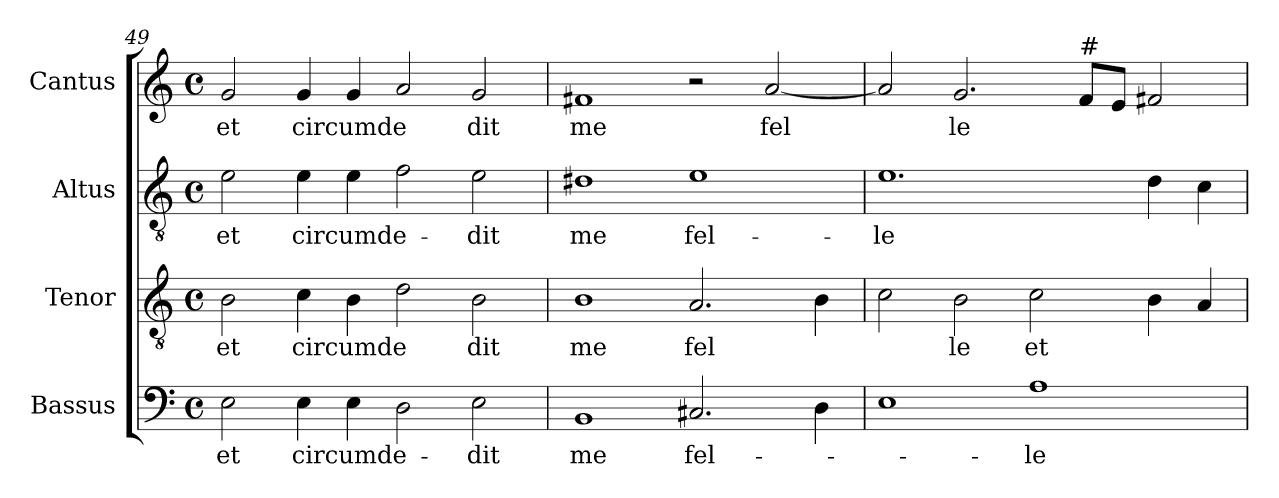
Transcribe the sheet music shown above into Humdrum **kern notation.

**kern	**text	**kern	**text	**kern	**text	**kern	**text
*part4	*part4	*part3	*part3	*part2	*part2	*part1	*part1
*staff4	*staff4	*staff3	*staff3	*staff2	*staff2	*staff1	*staff1
*I"Bassus	*	*I"Tenor	*	*I"Altus	*	*I"Cantus	*
*clefF4	*	*clefGv2	*	*clefGv2	*	*clefG2	*
*M4/4	*	*M4/4	*	*M4/4	*	*M4/4	*
*met(c)	*	*met(c)	*	*met(c)	*	*met(c)	*
=49	=49	=49	=49	=49	=49	=49	=49
!	!LO:LY:b:cj	!	!LO:LY:b:cj	!	!LO:LY:b:cj	!	!LO:LY:b:cj
2E\	et	2B\	et	2e\	et	2g/	et
!	!LO:LY:b	!	!LO:LY:b	!	!LO:LY:b	!	!LO:LY:b
4E\	circumde-	4c\	circumde	4e\	circumde-	4g/	circumde
4E\	.	4B\	.	4e\	.	4g/	.
2D\	.	2d\	.	2f\	.	2a/	.
!	!LO:LY:b:cj	!	!LO:LY:b:cj	!	!LO:LY:b:cj	!	!LO:LY:b:cj
2E\	-dit	2B\	dit	2e\	-dit	2g/	dit
=50	=50	=50	=50	=50	=50	=50	=50
!	!LO:LY:b:cj	!	!LO:LY:b:cj	!	!LO:LY:b:cj	!	!LO:LY:b:cj
1BB	me	1B	me	1d#X	me	1f#X	me
!	!LO:LY:b:cj	!	!LO:LY:b:cj	!	!LO:LY:b:cj	!	!
2.C#X/	fel-	2.A/	fel	1e	fel-	2r	.
!	!	!	!	!	!	!	!LO:LY:b:cj
.	.	.	.	.	.	[<2a/	fel
4D\	.	4B\	.	.	.	.	.
=51	=51	=51	=51	=51	=51	=51	=51
!	!	!	!	!	!LO:LY:b:cj	!	!
1E	.	2c\	.	1.e	-le	2a/]	.
!	!	!	!LO:LY:b:cj	!	!	!	!LO:LY:b:cj
.	.	2B\	le	.	.	2.g/	le
!	!LO:LY:b:cj	!	!LO:LY:b:cj	!	!	!	!
1A	-le	2c\	et	.	.	.	.
!	!	!	!	!	!	!LO:TX:a:t=#	!
.	.	.	.	.	.	8f/L	.
.	.	.	.	.	.	8e/J	.
.	.	4B\	.	4d\	.	2f#X/	.
.	.	4A/	.	4c\	.	.	.
=	=	=	=	=	=	=	=
*-	*-	*-	*-	*-	*-	*-	*-
